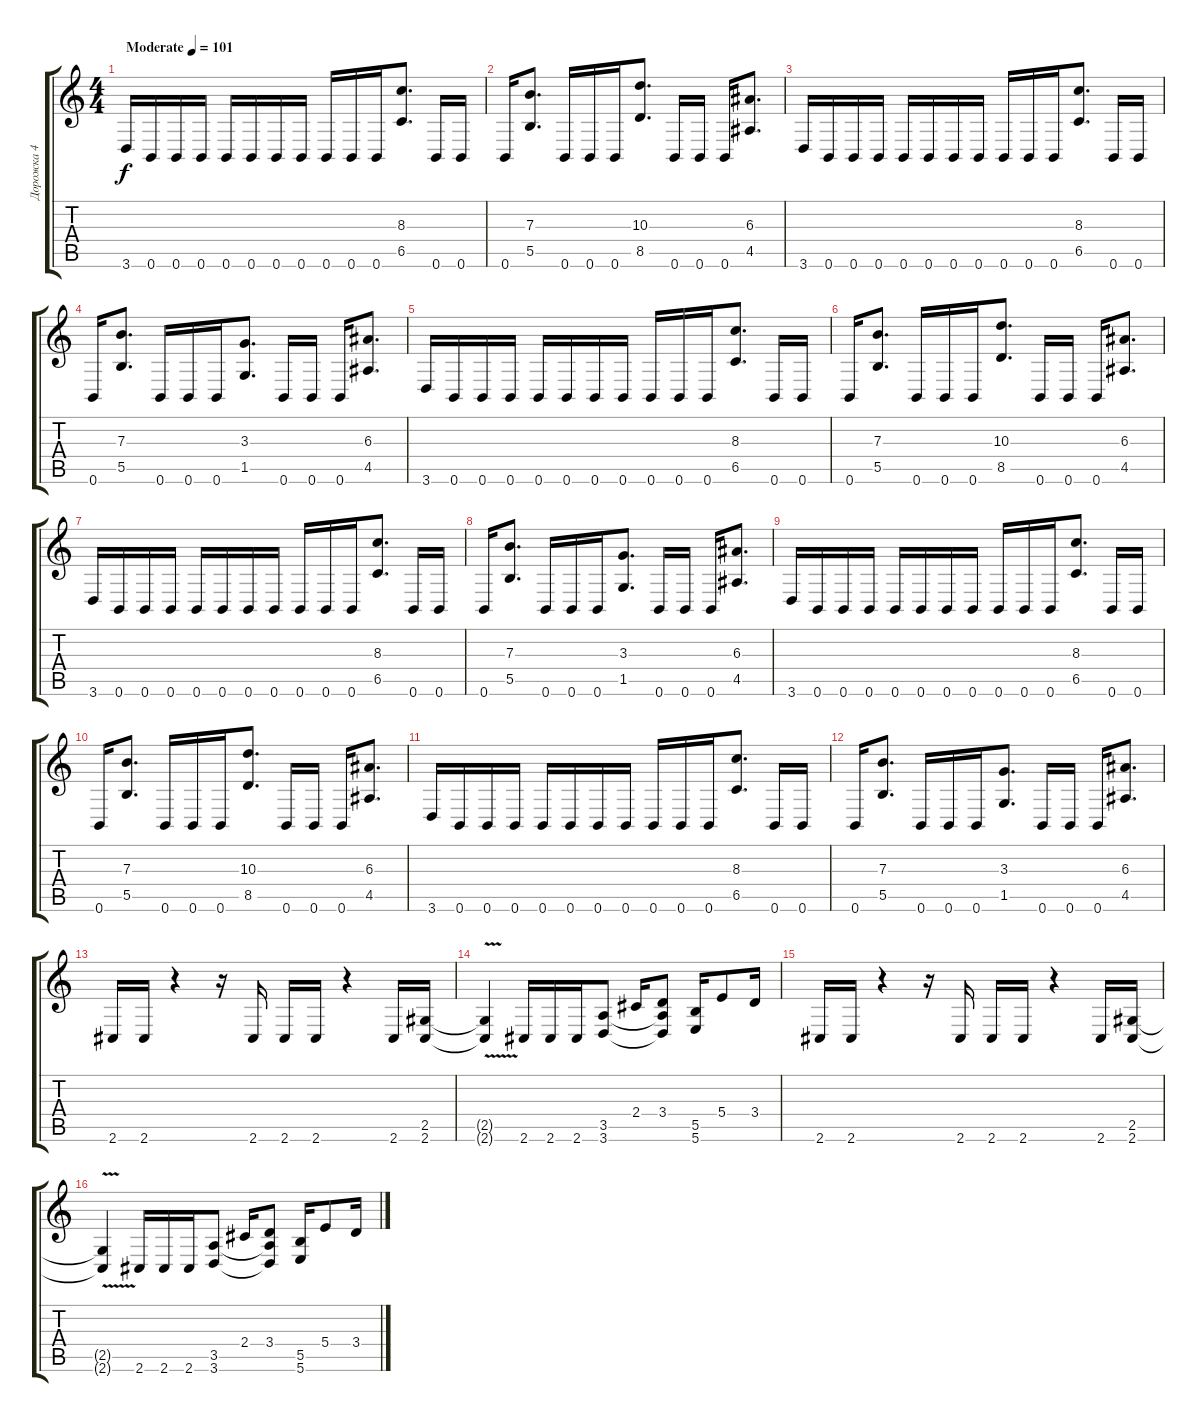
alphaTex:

\track ("Дорожка 4" "Дорожка 4") {instrument overdrivenguitar}
\staff {score tabs}
\tuning (Db4 Ab3 E3 B2 Gb2 B1) {hide}
\ts (4 4)
\tempo (101 "Moderate")
\clef g2
\ks c
3.6.16{dy f instrument overdrivenguitar} 0.6.16 0.6.16 0.6.16 0.6.16 0.6.16 0.6.16 0.6.16 0.6.16 0.6.16 0.6.16 (8.3 6.5).8{d} 0.6.16 0.6.16 |
0.6.16 (7.3 5.5).8{d} 0.6.16 0.6.16 0.6.16 (10.3 8.5).8{d} 0.6.16 0.6.16 0.6.16 (6.3 4.5).8{d} |
3.6.16 0.6.16 0.6.16 0.6.16 0.6.16 0.6.16 0.6.16 0.6.16 0.6.16 0.6.16 0.6.16 (8.3 6.5).8{d} 0.6.16 0.6.16 |
0.6.16 (7.3 5.5).8{d} 0.6.16 0.6.16 0.6.16 (3.3 1.5).8{d} 0.6.16 0.6.16 0.6.16 (6.3 4.5).8{d} |
3.6.16 0.6.16 0.6.16 0.6.16 0.6.16 0.6.16 0.6.16 0.6.16 0.6.16 0.6.16 0.6.16 (8.3 6.5).8{d} 0.6.16 0.6.16 |
0.6.16 (7.3 5.5).8{d} 0.6.16 0.6.16 0.6.16 (10.3 8.5).8{d} 0.6.16 0.6.16 0.6.16 (6.3 4.5).8{d} |
3.6.16 0.6.16 0.6.16 0.6.16 0.6.16 0.6.16 0.6.16 0.6.16 0.6.16 0.6.16 0.6.16 (8.3 6.5).8{d} 0.6.16 0.6.16 |
0.6.16 (7.3 5.5).8{d} 0.6.16 0.6.16 0.6.16 (3.3 1.5).8{d} 0.6.16 0.6.16 0.6.16 (6.3 4.5).8{d} |
3.6.16 0.6.16 0.6.16 0.6.16 0.6.16 0.6.16 0.6.16 0.6.16 0.6.16 0.6.16 0.6.16 (8.3 6.5).8{d} 0.6.16 0.6.16 |
0.6.16 (7.3 5.5).8{d} 0.6.16 0.6.16 0.6.16 (10.3 8.5).8{d} 0.6.16 0.6.16 0.6.16 (6.3 4.5).8{d} |
3.6.16 0.6.16 0.6.16 0.6.16 0.6.16 0.6.16 0.6.16 0.6.16 0.6.16 0.6.16 0.6.16 (8.3 6.5).8{d} 0.6.16 0.6.16 |
0.6.16 (7.3 5.5).8{d} 0.6.16 0.6.16 0.6.16 (3.3 1.5).8{d} 0.6.16 0.6.16 0.6.16 (6.3 4.5).8{d} |
2.6.16 2.6.16 r.4 r.16 2.6.16 2.6.16 2.6.16 r.4 2.6.16 (2.5 2.6).16 |
(2.5{v t} 2.6{v t}).4 2.6.16 2.6.16 2.6.16 (3.5 3.6).8 2.4.16 (3.4 3.5{t} 3.6{t}).8 (5.5 5.6).16 5.4.8 3.4.16 |
2.6.16 2.6.16 r.4 r.16 2.6.16 2.6.16 2.6.16 r.4 2.6.16 (2.5 2.6).16 |
(2.5{v t} 2.6{v t}).4 2.6.16 2.6.16 2.6.16 (3.5 3.6).8 2.4.16 (3.4 3.5{t} 3.6{t}).8 (5.5 5.6).16 5.4.8 3.4.16
